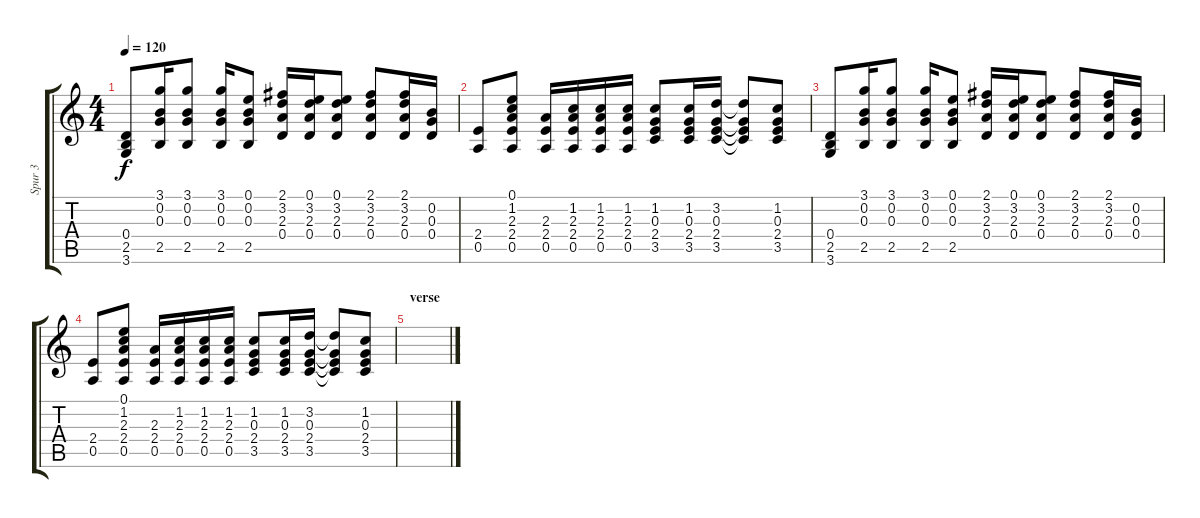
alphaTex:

\track ("Spur 3" "Spur 3") {instrument overdrivenguitar}
\staff {score tabs}
\tuning (E4 B3 G3 D3 A2 E2) {hide}
\ts (4 4)
\tempo 120
\clef g2
\ks c
(0.4 2.5 3.6).8{dy f} (3.1 0.2 0.3 2.5).16 (3.1 0.2 0.3 2.5).8 (3.1 0.2 0.3 2.5).16 (0.1 0.2 0.3 2.5).8 (2.1 3.2 2.3 0.4).16 (0.1 3.2 2.3 0.4).16 (0.1 3.2 2.3 0.4).8 (2.1 3.2 2.3 0.4).8 (2.1 3.2 2.3 0.4).16 (0.2 0.3 0.4).16 |
(2.4 0.5).8 (0.1 1.2 2.3 2.4 0.5).8 (2.3 2.4 0.5).16 (1.2 2.3 2.4 0.5).16 (1.2 2.3 2.4 0.5).16 (1.2 2.3 2.4 0.5).16 (1.2 0.3 2.4 3.5).8 (1.2 0.3 2.4 3.5).16 (3.2 0.3 2.4 3.5).16 (3.2{t} 0.3{t} 2.4{t} 3.5{t}).8 (1.2 0.3 2.4 3.5).8 |
(0.4 2.5 3.6).8 (3.1 0.2 0.3 2.5).16 (3.1 0.2 0.3 2.5).8 (3.1 0.2 0.3 2.5).16 (0.1 0.2 0.3 2.5).8 (2.1 3.2 2.3 0.4).16 (0.1 3.2 2.3 0.4).16 (0.1 3.2 2.3 0.4).8 (2.1 3.2 2.3 0.4).8 (2.1 3.2 2.3 0.4).16 (0.2 0.3 0.4).16 |
(2.4 0.5).8 (0.1 1.2 2.3 2.4 0.5).8 (2.3 2.4 0.5).16 (1.2 2.3 2.4 0.5).16 (1.2 2.3 2.4 0.5).16 (1.2 2.3 2.4 0.5).16 (1.2 0.3 2.4 3.5).8 (1.2 0.3 2.4 3.5).16 (3.2 0.3 2.4 3.5).16 (3.2{t} 0.3{t} 2.4{t} 3.5{t}).8 (1.2 0.3 2.4 3.5).8 |
\section ("" "verse")
